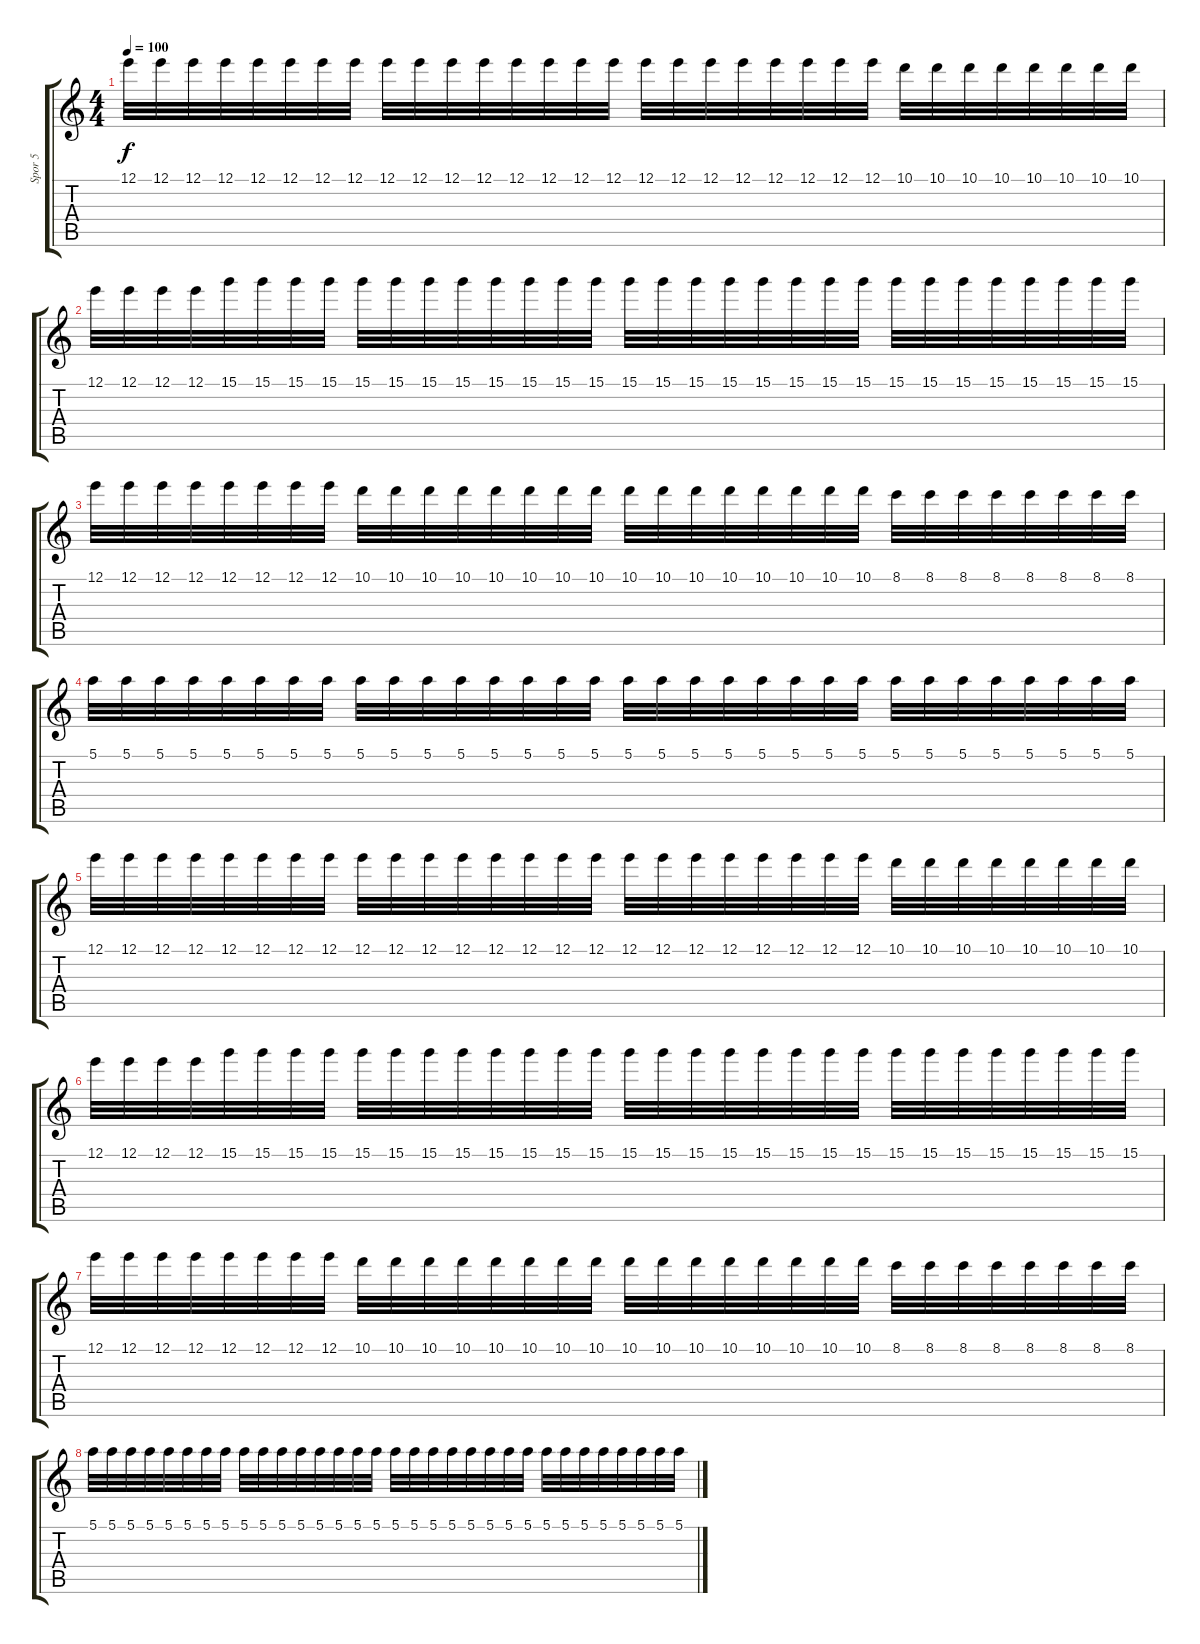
\track ("Spor 5" "Spor 5") {instrument acousticguitarnylon}
\staff {score tabs}
\tuning (E4 B3 G3 D3 A2 E2) {hide}
\ts (4 4)
\tempo 100
\clef g2
\ks c
12.1.32{dy f} 12.1.32 12.1.32 12.1.32 12.1.32 12.1.32 12.1.32 12.1.32 12.1.32 12.1.32 12.1.32 12.1.32 12.1.32 12.1.32 12.1.32 12.1.32 12.1.32 12.1.32 12.1.32 12.1.32 12.1.32 12.1.32 12.1.32 12.1.32 10.1.32 10.1.32 10.1.32 10.1.32 10.1.32 10.1.32 10.1.32 10.1.32 |
12.1.32 12.1.32 12.1.32 12.1.32 15.1.32 15.1.32 15.1.32 15.1.32 15.1.32 15.1.32 15.1.32 15.1.32 15.1.32 15.1.32 15.1.32 15.1.32 15.1.32 15.1.32 15.1.32 15.1.32 15.1.32 15.1.32 15.1.32 15.1.32 15.1.32 15.1.32 15.1.32 15.1.32 15.1.32 15.1.32 15.1.32 15.1.32 |
12.1.32 12.1.32 12.1.32 12.1.32 12.1.32 12.1.32 12.1.32 12.1.32 10.1.32 10.1.32 10.1.32 10.1.32 10.1.32 10.1.32 10.1.32 10.1.32 10.1.32 10.1.32 10.1.32 10.1.32 10.1.32 10.1.32 10.1.32 10.1.32 8.1.32 8.1.32 8.1.32 8.1.32 8.1.32 8.1.32 8.1.32 8.1.32 |
5.1.32 5.1.32 5.1.32 5.1.32 5.1.32 5.1.32 5.1.32 5.1.32 5.1.32 5.1.32 5.1.32 5.1.32 5.1.32 5.1.32 5.1.32 5.1.32 5.1.32 5.1.32 5.1.32 5.1.32 5.1.32 5.1.32 5.1.32 5.1.32 5.1.32 5.1.32 5.1.32 5.1.32 5.1.32 5.1.32 5.1.32 5.1.32 |
12.1.32 12.1.32 12.1.32 12.1.32 12.1.32 12.1.32 12.1.32 12.1.32 12.1.32 12.1.32 12.1.32 12.1.32 12.1.32 12.1.32 12.1.32 12.1.32 12.1.32 12.1.32 12.1.32 12.1.32 12.1.32 12.1.32 12.1.32 12.1.32 10.1.32 10.1.32 10.1.32 10.1.32 10.1.32 10.1.32 10.1.32 10.1.32 |
12.1.32 12.1.32 12.1.32 12.1.32 15.1.32 15.1.32 15.1.32 15.1.32 15.1.32 15.1.32 15.1.32 15.1.32 15.1.32 15.1.32 15.1.32 15.1.32 15.1.32 15.1.32 15.1.32 15.1.32 15.1.32 15.1.32 15.1.32 15.1.32 15.1.32 15.1.32 15.1.32 15.1.32 15.1.32 15.1.32 15.1.32 15.1.32 |
12.1.32 12.1.32 12.1.32 12.1.32 12.1.32 12.1.32 12.1.32 12.1.32 10.1.32 10.1.32 10.1.32 10.1.32 10.1.32 10.1.32 10.1.32 10.1.32 10.1.32 10.1.32 10.1.32 10.1.32 10.1.32 10.1.32 10.1.32 10.1.32 8.1.32 8.1.32 8.1.32 8.1.32 8.1.32 8.1.32 8.1.32 8.1.32 |
5.1.32 5.1.32 5.1.32 5.1.32 5.1.32 5.1.32 5.1.32 5.1.32 5.1.32 5.1.32 5.1.32 5.1.32 5.1.32 5.1.32 5.1.32 5.1.32 5.1.32 5.1.32 5.1.32 5.1.32 5.1.32 5.1.32 5.1.32 5.1.32 5.1.32 5.1.32 5.1.32 5.1.32 5.1.32 5.1.32 5.1.32 5.1.32
